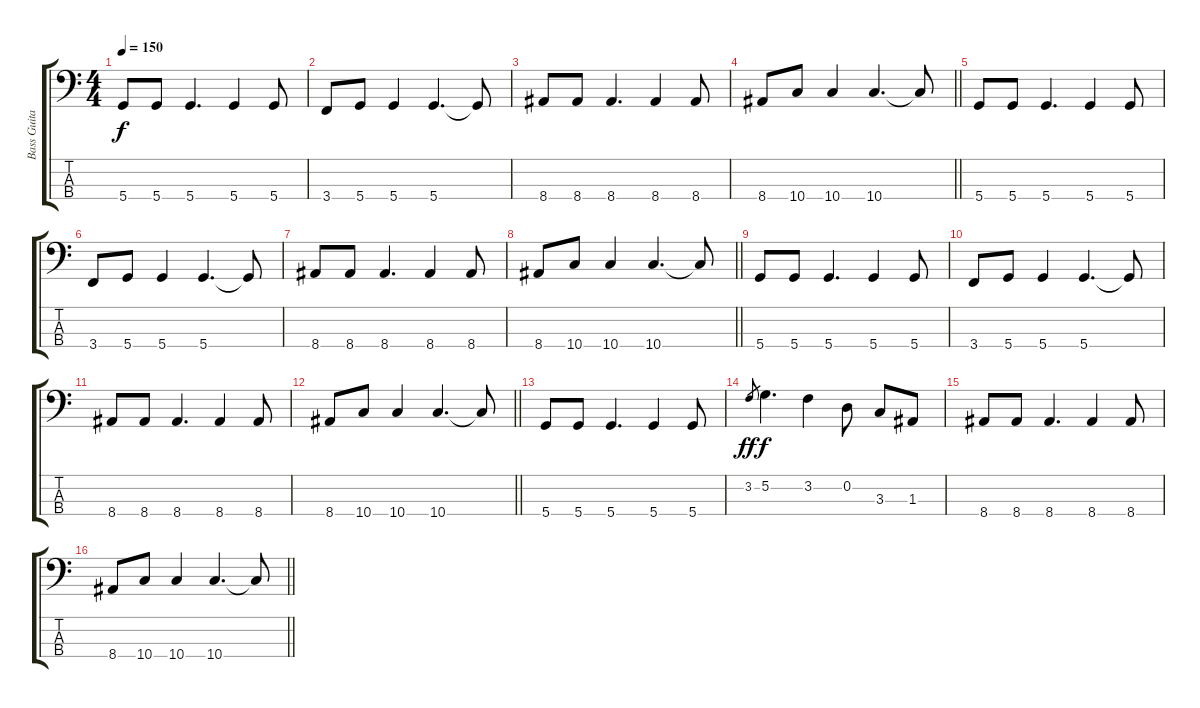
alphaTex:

\track ("Bass Guitar - Pheonix" "Bass Guita") {instrument electricbassfinger}
\staff {score tabs}
\tuning (G2 D2 A1 D1) {hide}
\ts (4 4)
\tempo 150
\clef f4
\ks c
5.4.8{dy f} 5.4.8 5.4.4{d} 5.4.4 5.4.8 |
3.4.8 5.4.8 5.4.4 5.4.4{d} 5.4{t}.8 |
8.4.8 8.4.8 8.4.4{d} 8.4.4 8.4.8 |
\barLineRight lightlight
8.4.8 10.4.8 10.4.4 10.4.4{d} 10.4{t}.8 |
5.4.8 5.4.8 5.4.4{d} 5.4.4 5.4.8 |
3.4.8 5.4.8 5.4.4 5.4.4{d} 5.4{t}.8 |
8.4.8 8.4.8 8.4.4{d} 8.4.4 8.4.8 |
\barLineRight lightlight
8.4.8 10.4.8 10.4.4 10.4.4{d} 10.4{t}.8 |
5.4.8 5.4.8 5.4.4{d} 5.4.4 5.4.8 |
3.4.8 5.4.8 5.4.4 5.4.4{d} 5.4{t}.8 |
8.4.8 8.4.8 8.4.4{d} 8.4.4 8.4.8 |
\barLineRight lightlight
8.4.8 10.4.8 10.4.4 10.4.4{d} 10.4{t}.8 |
5.4.8 5.4.8 5.4.4{d} 5.4.4 5.4.8 |
3.2.8{gr dy ff} 5.2.4{d dy f} 3.2.4 0.2.8 3.3.8 1.3.8 |
8.4.8 8.4.8 8.4.4{d} 8.4.4 8.4.8 |
\barLineRight lightlight
8.4.8 10.4.8 10.4.4 10.4.4{d} 10.4{t}.8
